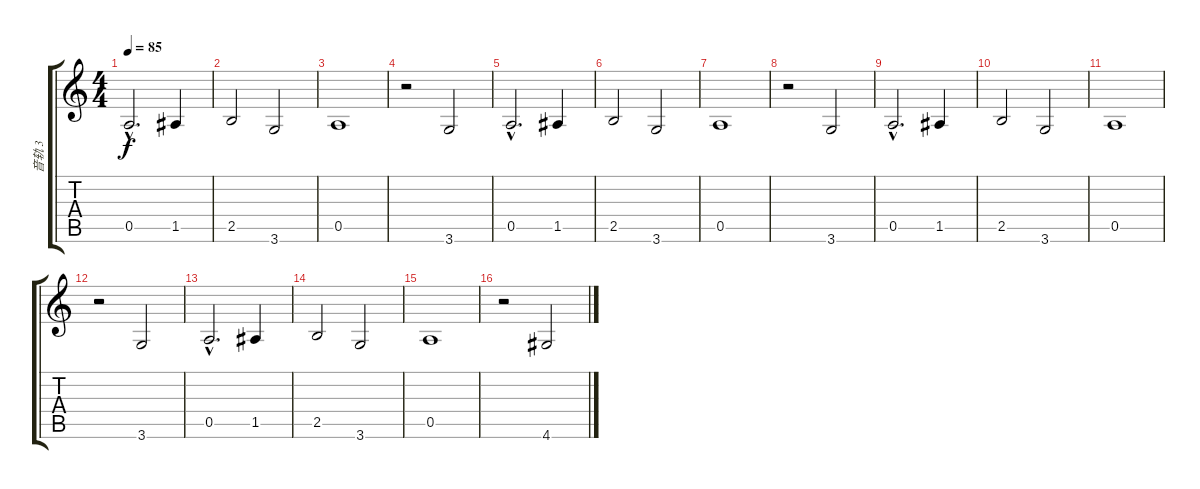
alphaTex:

\track ("音轨 3" "音轨 3") {instrument electricbassfinger}
\staff {score tabs}
\tuning (E4 B3 G3 D3 A2 E2) {hide}
\ts (4 4)
\tempo 85
\clef g2
\ks c
0.5{hac}.2{d dy f} 1.5.4 |
2.5.2 3.6.2 |
0.5.1 |
r.2 3.6.2 |
0.5{hac}.2{d} 1.5.4 |
2.5.2 3.6.2 |
0.5.1 |
r.2 3.6.2 |
0.5{hac}.2{d} 1.5.4 |
2.5.2 3.6.2 |
0.5.1 |
r.2 3.6.2 |
0.5{hac}.2{d} 1.5.4 |
2.5.2 3.6.2 |
0.5.1 |
r.2 4.6.2
